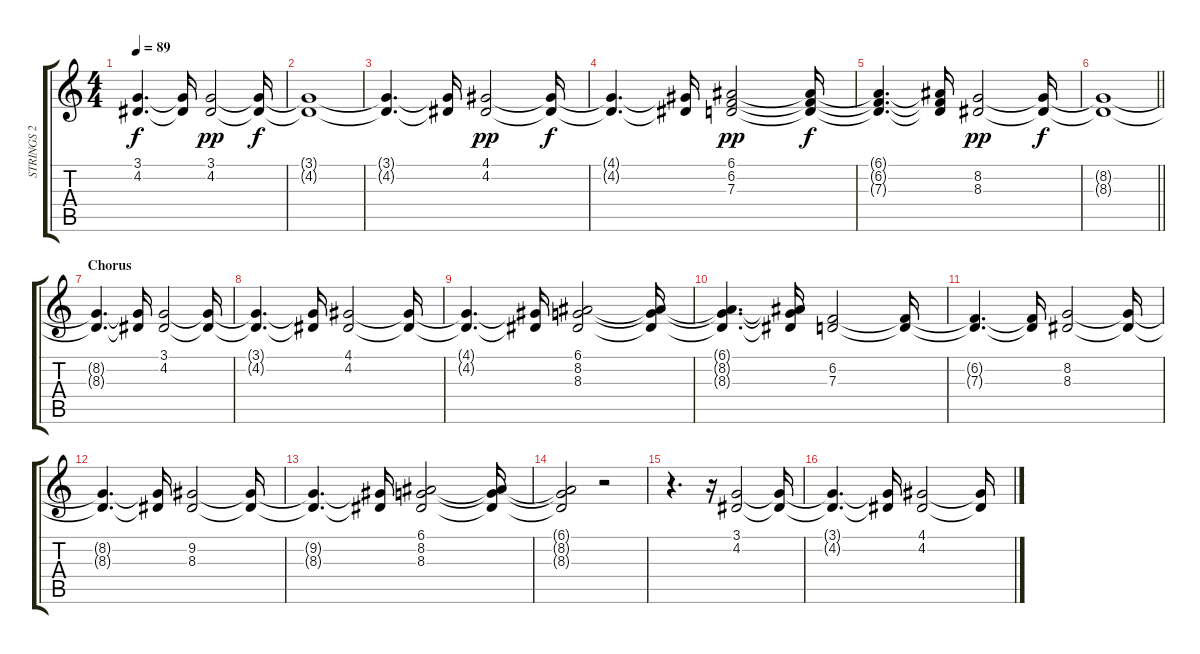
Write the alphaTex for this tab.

\track ("STRINGS 2" "STRINGS 2") {instrument pad2warm}
\staff {score tabs}
\tuning (E4 B3 G3 D3 A2 E2) {hide}
\ts (4 4)
\tempo 89
\clef g2
\ks c
(3.1{t} 4.2{t}).4{d dy f} (3.1{t} 4.2{t}).16 (3.1 4.2).2{dy pp} (3.1{t} 4.2{t}).16{dy f} |
(3.1{t} 4.2{t}).1 |
(3.1{t} 4.2{t}).4{d} (3.1{t} 4.2{t}).16 (4.1 4.2).2{dy pp} (4.1{t} 4.2{t}).16{dy f} |
(4.1{t} 4.2{t}).4{d} (4.1{t} 4.2{t}).16 (6.1 6.2 7.3).2{dy pp} (6.1{t} 6.2{t} 7.3{t}).16{dy f} |
(6.1{t} 6.2{t} 7.3{t}).4{d} (6.1{t} 6.2{t} 7.3{t}).16 (8.2 8.3).2{dy pp} (8.2{t} 8.3{t}).16{dy f} |
\barLineRight lightlight
(8.2{t} 8.3{t}).1 |
\section ("" "Chorus")
(8.2{t} 8.3{t}).4{d} (8.2{t} 8.3{t}).16 (3.1 4.2).2 (3.1{t} 4.2{t}).16 |
(3.1{t} 4.2{t}).4{d} (3.1{t} 4.2{t}).16 (4.1 4.2).2 (4.1{t} 4.2{t}).16 |
(4.1{t} 4.2{t}).4{d} (4.1{t} 4.2{t}).16 (6.1 8.2 8.3).2 (6.1{t} 8.2{t} 8.3{t}).16 |
(6.1{t} 8.2{t} 8.3{t}).4{d} (6.1{t} 8.2{t} 8.3{t}).16 (6.2 7.3).2 (6.2{t} 7.3{t}).16 |
(6.2{t} 7.3{t}).4{d} (6.2{t} 7.3{t}).16 (8.2 8.3).2 (8.2{t} 8.3{t}).16 |
(8.2{t} 8.3{t}).4{d} (8.2{t} 8.3{t}).16 (9.2 8.3).2 (9.2{t} 8.3{t}).16 |
(9.2{t} 8.3{t}).4{d} (9.2{t} 8.3{t}).16 (6.1 8.2 8.3).2 (6.1{t} 8.2{t} 8.3{t}).16 |
(6.1{t} 8.2{t} 8.3{t}).2 r.2 |
r.4{d} r.16 (3.1 4.2).2 (3.1{t} 4.2{t}).16 |
(3.1{t} 4.2{t}).4{d} (3.1{t} 4.2{t}).16 (4.1 4.2).2 (4.1{t} 4.2{t}).16
